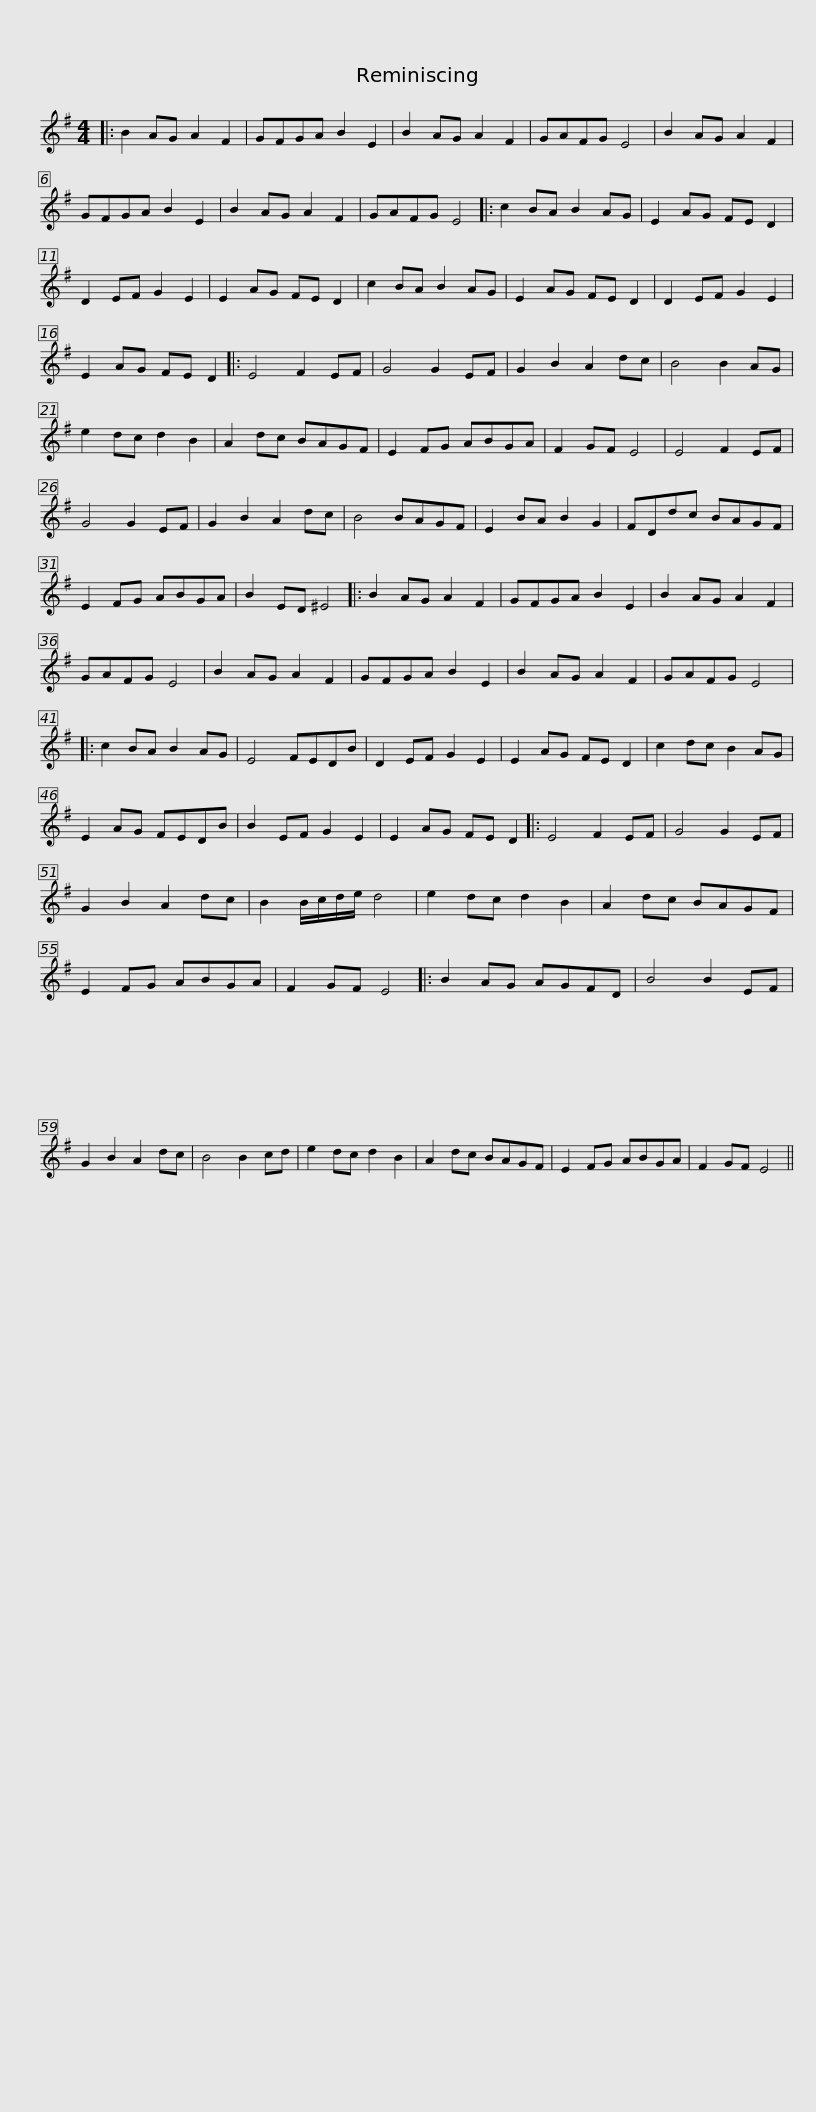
X:1
L:1/8
M:4/4
I:linebreak $
K:Emin
V:1 treble
V:1
|: B2 AG A2 F2 | GFGA B2 E2 | B2 AG A2 F2 | GAFG E4 | B2 AG A2 F2 | %5
 GFGA B2 E2 | B2 AG A2 F2 | GAFG E4 |:$ c2 BA B2 AG | E2 AG FE D2 | %10
 D2 EF G2 E2 | E2 AG FE D2 | c2 BA B2 AG | E2 AG FE D2 | D2 EF G2 E2 |$ %15
 E2 AG FE D2 |: E4 F2 EF | G4 G2 EF | G2 B2 A2 dc | B4 B2 AG | %20
 e2 dc d2 B2 | A2 dc BAGF | E2 FG ABGA |$ F2 GF E4 | E4 F2 EF | %25
 G4 G2 EF | G2 B2 A2 dc | B4 BAGF | E2 BA B2 G2 | FDdc BAGF | %30
 E2 FG ABGA |$ B2 ED ^E4 |: B2 AG A2 F2 | GFGA B2 E2 | B2 AG A2 F2 | %35
 GAFG E4 | B2 AG A2 F2 | GFGA B2 E2 | B2 AG A2 F2 |$ GAFG E4 |: %40
 c2 BA B2 AG | E4 FEDB | D2 EF G2 E2 | E2 AG FE D2 | c2 dc B2 AG | %45
 E2 AG FEDB |$ B2 EF G2 E2 | E2 AG FE D2 |: E4 F2 EF | G4 G2 EF | %50
 G2 B2 A2 dc | B2 B/c/d/e/ d4 | e2 dc d2 B2 | A2 dc BAGF |$ E2 FG ABGA | %55
 F2 GF E4 |: B2 AG AGFD | B4 B2 EF | G2 B2 A2 dc | B4 B2 cd | %60
 e2 dc d2 B2 | A2 dc BAGF |$ E2 FG ABGA | F2 GF E4 || %64
